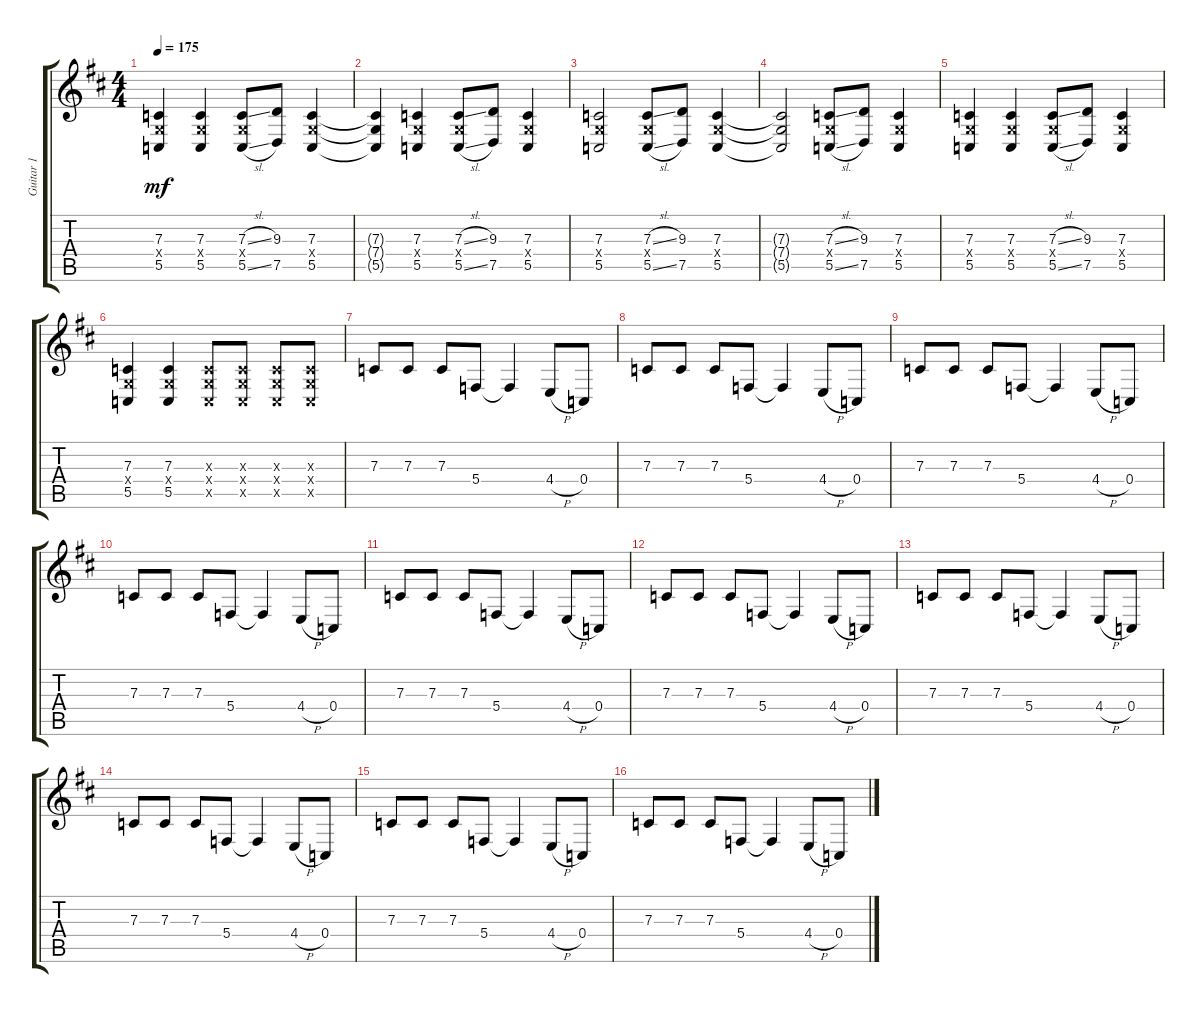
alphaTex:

\track ("Guitar 1" "Guitar 1") {instrument flute}
\staff {score tabs}
\tuning (D4 A3 F3 C3 G2 C2) {hide}
\ts (4 4)
\tempo 175
\clef g2
\ks d
(7.3 7.4{x} 5.5).4{dy mf} (7.3 7.4{x} 5.5).4 (7.3{sl} 7.4{x} 5.5{sl}).8 (9.3 7.5).8 (7.3 7.4{x} 5.5).4 |
(7.3{t} 7.4{t} 5.5{t}).4 (7.3 7.4{x} 5.5).4 (7.3{sl} 7.4{x} 5.5{sl}).8 (9.3 7.5).8 (7.3 7.4{x} 5.5).4 |
(7.3 7.4{x} 5.5).2 (7.3{sl} 7.4{x} 5.5{sl}).8 (9.3 7.5).8 (7.3 7.4{x} 5.5).4 |
(7.3{t} 7.4{t} 5.5{t}).2 (7.3{sl} 7.4{x} 5.5{sl}).8 (9.3 7.5).8 (7.3 7.4{x} 5.5).4 |
(7.3 7.4{x} 5.5).4 (7.3 7.4{x} 5.5).4 (7.3{sl} 7.4{x} 5.5{sl}).8 (9.3 7.5).8 (7.3 7.4{x} 5.5).4 |
(7.3 7.4{x} 5.5).4 (7.3 7.4{x} 5.5).4 (7.3{x} 7.4{x} 5.5{x}).8 (7.3{x} 7.4{x} 5.5{x}).8 (7.3{x} 7.4{x} 5.5{x}).8 (7.3{x} 7.4{x} 5.5{x}).8 |
7.3.8 7.3.8 7.3.8 5.4.8 5.4{t}.4 4.4{h}.8 0.4.8 |
7.3.8 7.3.8 7.3.8 5.4.8 5.4{t}.4 4.4{h}.8 0.4.8 |
7.3.8 7.3.8 7.3.8 5.4.8 5.4{t}.4 4.4{h}.8 0.4.8 |
7.3.8 7.3.8 7.3.8 5.4.8 5.4{t}.4 4.4{h}.8 0.4.8 |
7.3.8 7.3.8 7.3.8 5.4.8 5.4{t}.4 4.4{h}.8 0.4.8 |
7.3.8 7.3.8 7.3.8 5.4.8 5.4{t}.4 4.4{h}.8 0.4.8 |
7.3.8 7.3.8 7.3.8 5.4.8 5.4{t}.4 4.4{h}.8 0.4.8 |
7.3.8 7.3.8 7.3.8 5.4.8 5.4{t}.4 4.4{h}.8 0.4.8 |
7.3.8 7.3.8 7.3.8 5.4.8 5.4{t}.4 4.4{h}.8 0.4.8 |
7.3.8 7.3.8 7.3.8 5.4.8 5.4{t}.4 4.4{h}.8 0.4.8
